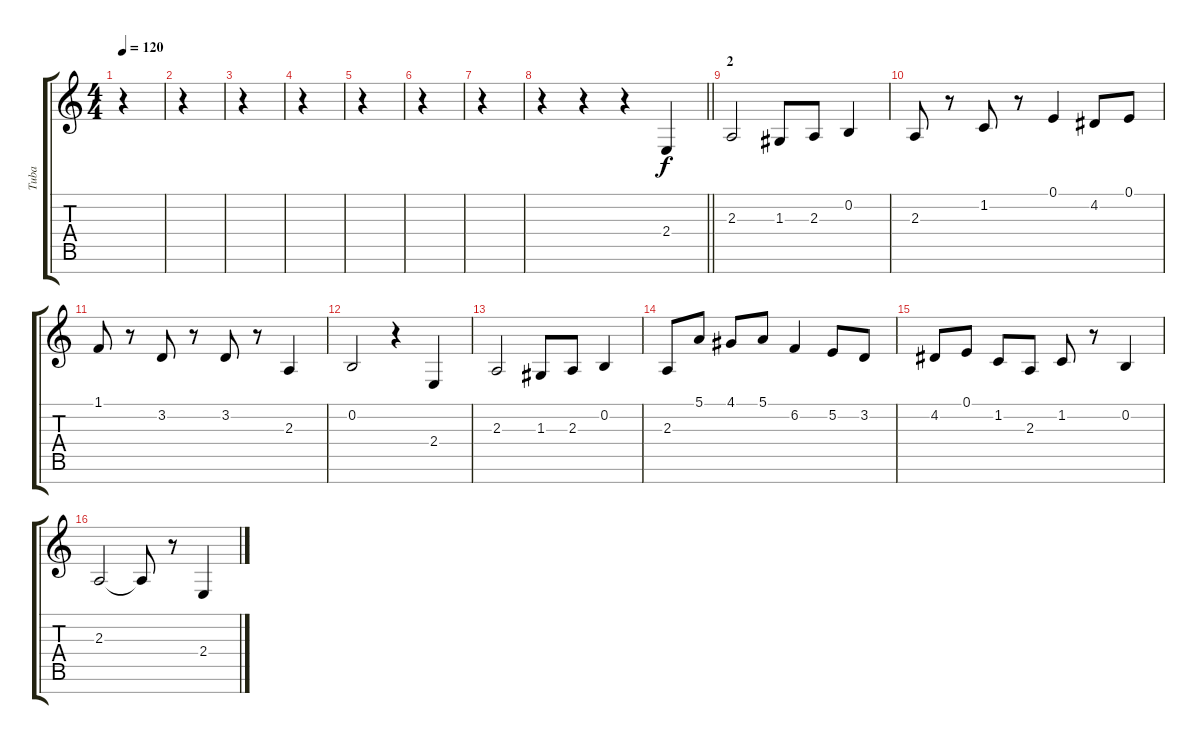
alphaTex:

\track ("Tuba" "Tuba") {instrument tuba}
\staff {score tabs}
\tuning (E4 B3 G3 D3 A2 E2 B1) {hide}
\ts (4 4)
\tempo 120
\clef g2
\ks c
r.4{dy f} |
r.4 |
r.4 |
r.4 |
r.4 |
r.4 |
r.4 |
\barLineRight lightlight
r.4 r.4 r.4 2.4.4 |
\section ("" "2")
2.3.2 1.3.8 2.3.8 0.2.4 |
2.3.8 r.8 1.2.8 r.8 0.1.4 4.2.8 0.1.8 |
1.1.8 r.8 3.2.8 r.8 3.2.8 r.8 2.3.4 |
0.2.2 r.4 2.4.4 |
2.3.2 1.3.8 2.3.8 0.2.4 |
2.3.8 5.1.8 4.1.8 5.1.8 6.2.4 5.2.8 3.2.8 |
4.2.8 0.1.8 1.2.8 2.3.8 1.2.8 r.8 0.2.4 |
2.3.2 2.3{t}.8 r.8 2.4.4
